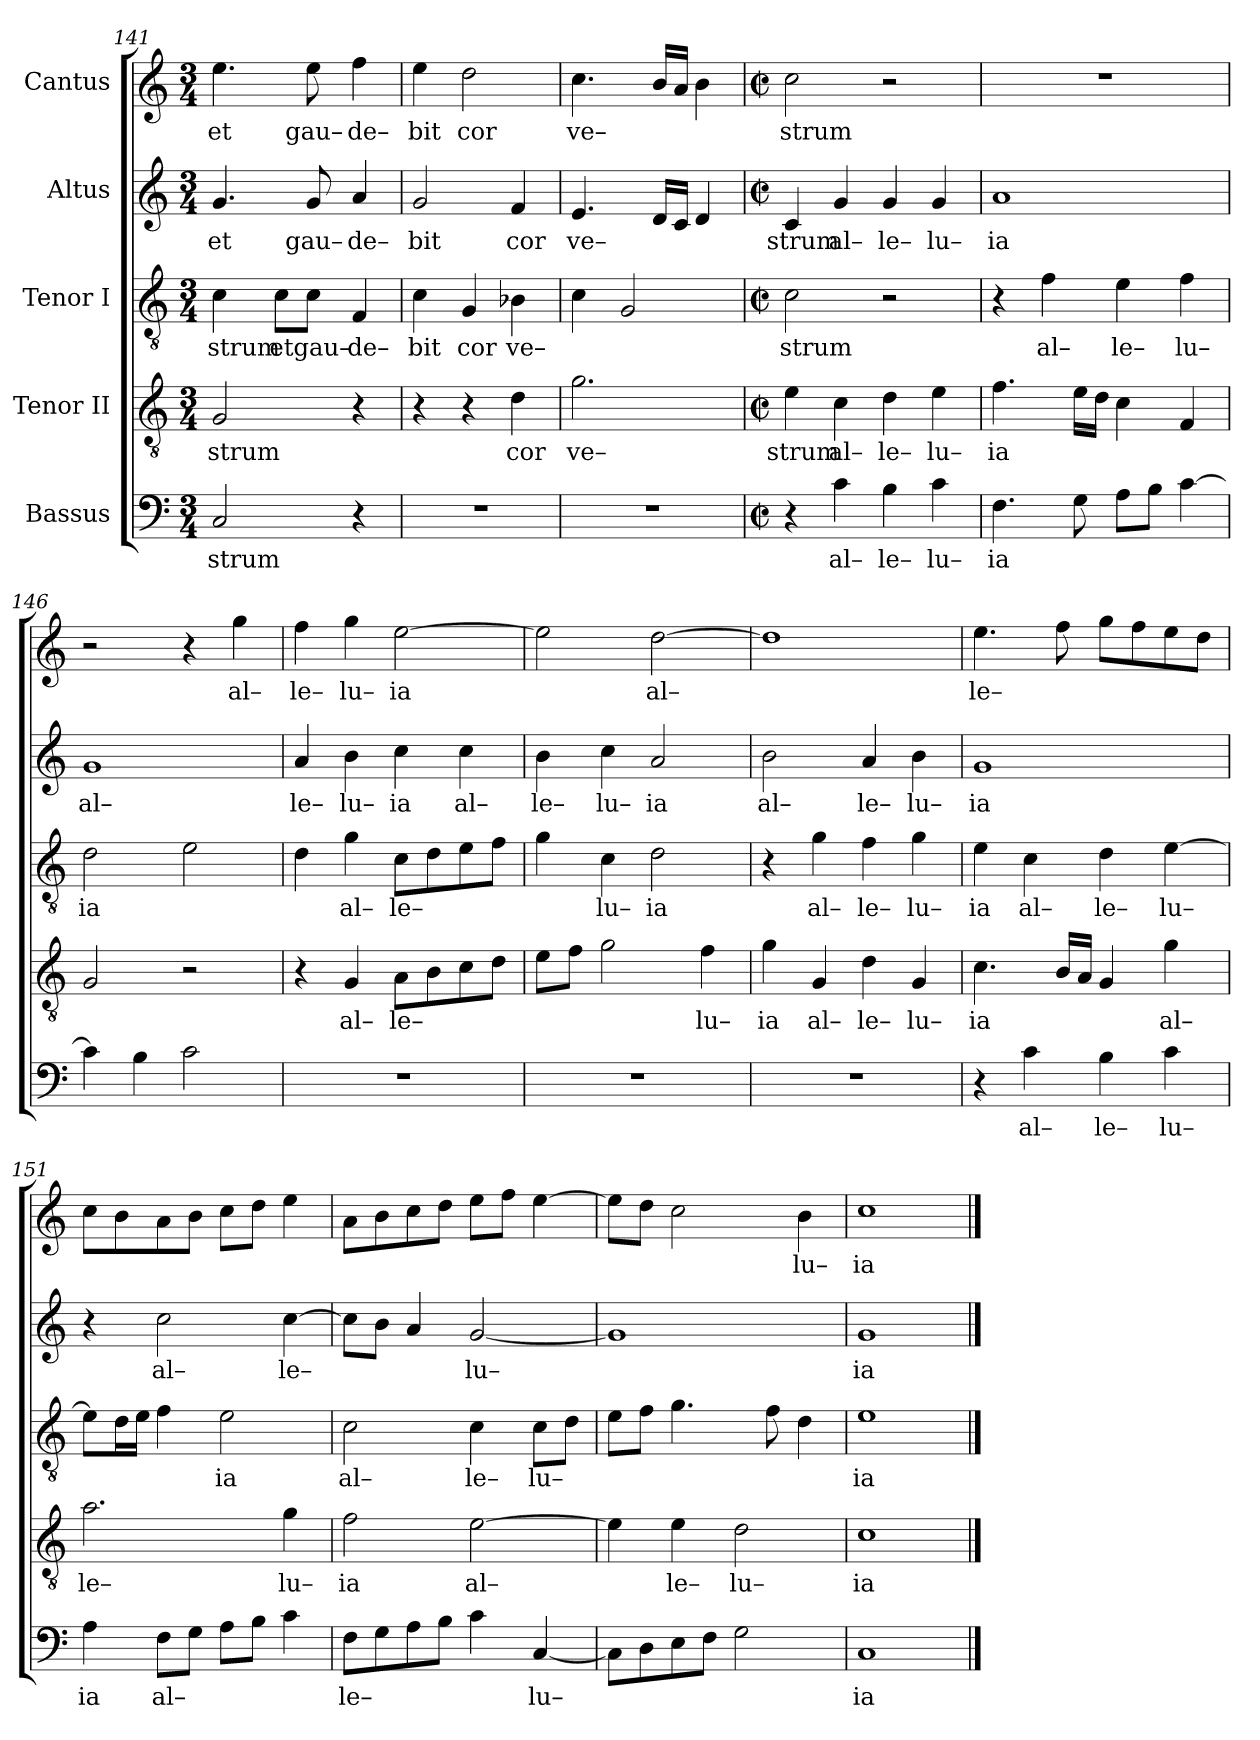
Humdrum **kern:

**kern	**text	**kern	**text	**kern	**text	**kern	**text	**kern	**text
*part5	*part5	*part4	*part4	*part3	*part3	*part2	*part2	*part1	*part1
*staff5	*staff5	*staff4	*staff4	*staff3	*staff3	*staff2	*staff2	*staff1	*staff1
*I"Bassus	*	*I"Tenor II	*	*I"Tenor I	*	*I"Altus	*	*I"Cantus	*
*clefF4	*	*clefGv2	*	*clefGv2	*	*clefG2	*	*clefG2	*
*k[]	*	*k[]	*	*k[]	*	*k[]	*	*k[]	*
*C:	*	*C:	*	*C:	*	*C:	*	*C:	*
*M3/4	*	*M3/4	*	*M3/4	*	*M3/4	*	*M3/4	*
=141	=141	=141	=141	=141	=141	=141	=141	=141	=141
!	!LO:LY:b	!	!LO:LY:b	!	!LO:LY:b	!	!LO:LY:b	!	!LO:LY:b
2C/	strum	2G/	strum	4c\	strum	4.g/	et	4.ee\	et
!	!	!	!	!	!LO:LY:b	!	!	!	!
.	.	.	.	8c\L	et	.	.	.	.
!	!	!	!	!	!LO:LY:b	!	!LO:LY:b	!	!LO:LY:b
.	.	.	.	8c\J	gau–	8g/	gau–	8ee\	gau–
!	!	!	!	!	!LO:LY:b	!	!LO:LY:b	!	!LO:LY:b
4r	.	4r	.	4F/	de–	4a/	de–	4ff\	de–
=142	=142	=142	=142	=142	=142	=142	=142	=142	=142
!	!	!	!	!	!LO:LY:b	!	!LO:LY:b	!	!LO:LY:b
2.r	.	4r	.	4c\	bit	2g/	bit	4ee\	bit
!	!	!	!	!	!LO:LY:b	!	!	!	!LO:LY:b
.	.	4r	.	4G/	cor	.	.	2dd\	cor
!	!	!	!LO:LY:b	!	!LO:LY:b	!	!LO:LY:b	!	!
.	.	4d\	cor	4B-X\	ve–	4f/	cor	.	.
=143	=143	=143	=143	=143	=143	=143	=143	=143	=143
!	!	!	!LO:LY:b	!	!	!	!LO:LY:b	!	!LO:LY:b
2.r	.	2.g\	ve–	4c\	.	4.e/	ve–	4.cc\	ve–
.	.	.	.	2G/	.	.	.	.	.
.	.	.	.	.	.	16d/LL	.	16b/LL	.
.	.	.	.	.	.	16c/JJ	.	16a/JJ	.
.	.	.	.	.	.	4d/	.	4b\	.
=144	=144	=144	=144	=144	=144	=144	=144	=144	=144
*M2/2	*	*M2/2	*	*M2/2	*	*M2/2	*	*M2/2	*
*met(c|)	*	*met(c|)	*	*met(c|)	*	*met(c|)	*	*met(c|)	*
!	!	!	!LO:LY:b	!	!LO:LY:b	!	!LO:LY:b	!	!LO:LY:b
4r	.	4e\	strum	2c\	strum	4c/	strum	2cc\	strum
!	!LO:LY:b	!	!LO:LY:b	!	!	!	!LO:LY:b	!	!
4c\	al–	4c\	al–	.	.	4g/	al–	.	.
!	!LO:LY:b	!	!LO:LY:b	!	!	!	!LO:LY:b	!	!
4B\	le–	4d\	le–	2r	.	4g/	le–	2r	.
!	!LO:LY:b	!	!LO:LY:b	!	!	!	!LO:LY:b	!	!
4c\	lu–	4e\	lu–	.	.	4g/	lu–	.	.
!!LO:LB:g=z
=145	=145	=145	=145	=145	=145	=145	=145	=145	=145
!	!LO:LY:b	!	!LO:LY:b	!	!	!	!LO:LY:b	!	!
4.F\	ia	4.f\	ia	4r	.	1a	ia	1r	.
!	!	!	!	!	!LO:LY:b	!	!	!	!
.	.	.	.	4f\	al–	.	.	.	.
8G\	.	16e\LL	.	.	.	.	.	.	.
.	.	16d\JJ	.	.	.	.	.	.	.
!	!	!	!	!	!LO:LY:b	!	!	!	!
8A\L	.	4c\	.	4e\	le–	.	.	.	.
8B\J	.	.	.	.	.	.	.	.	.
!	!	!	!	!	!LO:LY:b	!	!	!	!
[4c\	.	4F/	.	4f\	lu–	.	.	.	.
=146	=146	=146	=146	=146	=146	=146	=146	=146	=146
!	!	!	!	!	!LO:LY:b	!	!LO:LY:b	!	!
4c\]	.	2G/	.	2d\	ia	1g	al–	2r	.
4B\	.	.	.	.	.	.	.	.	.
2c\	.	2r	.	2e\	.	.	.	4r	.
!	!	!	!	!	!	!	!	!	!LO:LY:b
.	.	.	.	.	.	.	.	4gg\	al–
=147	=147	=147	=147	=147	=147	=147	=147	=147	=147
!	!	!	!	!	!	!	!LO:LY:b	!	!LO:LY:b
1r	.	4r	.	4d\	.	4a/	le–	4ff\	le–
!	!	!	!LO:LY:b	!	!LO:LY:b	!	!LO:LY:b	!	!LO:LY:b
.	.	4G/	al–	4g\	al–	4b\	lu–	4gg\	lu–
!	!	!	!LO:LY:b	!	!LO:LY:b	!	!LO:LY:b	!	!LO:LY:b
.	.	8A\L	le–	8c\L	le–	4cc\	ia	[2ee\	ia
.	.	8B\	.	8d\	.	.	.	.	.
!	!	!	!	!	!	!	!LO:LY:b	!	!
.	.	8c\	.	8e\	.	4cc\	al–	.	.
.	.	8d\J	.	8f\J	.	.	.	.	.
=148	=148	=148	=148	=148	=148	=148	=148	=148	=148
!	!	!	!	!	!	!	!LO:LY:b	!	!
1r	.	8e\L	.	4g\	.	4b\	le–	2ee\]	.
.	.	8f\J	.	.	.	.	.	.	.
!	!	!	!	!	!LO:LY:b	!	!LO:LY:b	!	!
.	.	2g\	.	4c\	lu–	4cc\	lu–	.	.
!	!	!	!	!	!LO:LY:b	!	!LO:LY:b	!	!LO:LY:b
.	.	.	.	2d\	ia	2a/	ia	[2dd\	al–
!	!	!	!LO:LY:b	!	!	!	!	!	!
.	.	4f\	lu–	.	.	.	.	.	.
=149	=149	=149	=149	=149	=149	=149	=149	=149	=149
!	!	!	!LO:LY:b	!	!	!	!LO:LY:b	!	!
1r	.	4g\	ia	4r	.	2b\	al–	1dd]	.
!	!	!	!LO:LY:b	!	!LO:LY:b	!	!	!	!
.	.	4G/	al–	4g\	al–	.	.	.	.
!	!	!	!LO:LY:b	!	!LO:LY:b	!	!LO:LY:b	!	!
.	.	4d\	le–	4f\	le–	4a/	le–	.	.
!	!	!	!LO:LY:b	!	!LO:LY:b	!	!LO:LY:b	!	!
.	.	4G/	lu–	4g\	lu–	4b\	lu–	.	.
!!LO:LB:g=z
=150	=150	=150	=150	=150	=150	=150	=150	=150	=150
!	!	!	!LO:LY:b	!	!LO:LY:b	!	!LO:LY:b	!	!LO:LY:b
4r	.	4.c\	ia	4e\	ia	1g	ia	4.ee\	le–
!	!LO:LY:b	!	!	!	!LO:LY:b	!	!	!	!
4c\	al–	.	.	4c\	al–	.	.	.	.
.	.	16B/LL	.	.	.	.	.	8ff\	.
.	.	16A/JJ	.	.	.	.	.	.	.
!	!LO:LY:b	!	!	!	!LO:LY:b	!	!	!	!
4B\	le–	4G/	.	4d\	le–	.	.	8gg\L	.
.	.	.	.	.	.	.	.	8ff\	.
!	!LO:LY:b	!	!LO:LY:b	!	!LO:LY:b	!	!	!	!
4c\	lu–	4g\	al–	[4e\	lu–	.	.	8ee\	.
.	.	.	.	.	.	.	.	8dd\J	.
=151	=151	=151	=151	=151	=151	=151	=151	=151	=151
!	!LO:LY:b	!	!LO:LY:b	!	!	!	!	!	!
4A\	ia	2.a\	le–	8e\L]	.	4r	.	8cc\L	.
.	.	.	.	16d\L	.	.	.	8b\	.
.	.	.	.	16e\JJ	.	.	.	.	.
!	!LO:LY:b	!	!	!	!	!	!LO:LY:b	!	!
8F\L	al–	.	.	4f\	.	2cc\	al–	8a\	.
8G\J	.	.	.	.	.	.	.	8b\J	.
!	!	!	!	!	!LO:LY:b	!	!	!	!
8A\L	.	.	.	2e\	ia	.	.	8cc\L	.
8B\J	.	.	.	.	.	.	.	8dd\J	.
!	!	!	!LO:LY:b	!	!	!	!LO:LY:b	!	!
4c\	.	4g\	lu–	.	.	[4cc\	le–	4ee\	.
=152	=152	=152	=152	=152	=152	=152	=152	=152	=152
!	!LO:LY:b	!	!LO:LY:b	!	!LO:LY:b	!	!	!	!
8F\L	le–	2f\	ia	2c\	al–	8cc\L]	.	8a\L	.
8G\	.	.	.	.	.	8b\J	.	8b\	.
8A\	.	.	.	.	.	4a/	.	8cc\	.
8B\J	.	.	.	.	.	.	.	8dd\J	.
!	!	!	!LO:LY:b	!	!LO:LY:b	!	!LO:LY:b	!	!
4c\	.	[2e\	al–	4c\	le–	[2g/	lu–	8ee\L	.
.	.	.	.	.	.	.	.	8ff\J	.
!	!LO:LY:b	!	!	!	!LO:LY:b	!	!	!	!
[4C/	lu–	.	.	8c\L	lu–	.	.	[4ee\	.
.	.	.	.	8d\J	.	.	.	.	.
=153	=153	=153	=153	=153	=153	=153	=153	=153	=153
8C\L]	.	4e\]	.	8e\L	.	1g]	.	8ee\L]	.
8D\	.	.	.	8f\J	.	.	.	8dd\J	.
!	!	!	!LO:LY:b	!	!	!	!	!	!
8E\	.	4e\	le–	4.g\	.	.	.	2cc\	.
8F\J	.	.	.	.	.	.	.	.	.
!	!	!	!LO:LY:b	!	!	!	!	!	!
2G\	.	2d\	lu–	.	.	.	.	.	.
.	.	.	.	8f\	.	.	.	.	.
!	!	!	!	!	!	!	!	!	!LO:LY:b
.	.	.	.	4d\	.	.	.	4b\	lu–
=154	=154	=154	=154	=154	=154	=154	=154	=154	=154
!	!LO:LY:b	!	!LO:LY:b	!	!LO:LY:b	!	!LO:LY:b	!	!LO:LY:b
1C	ia	1c	ia	1e	ia	1g	ia	1cc	ia
==	==	==	==	==	==	==	==	==	==
*-	*-	*-	*-	*-	*-	*-	*-	*-	*-
